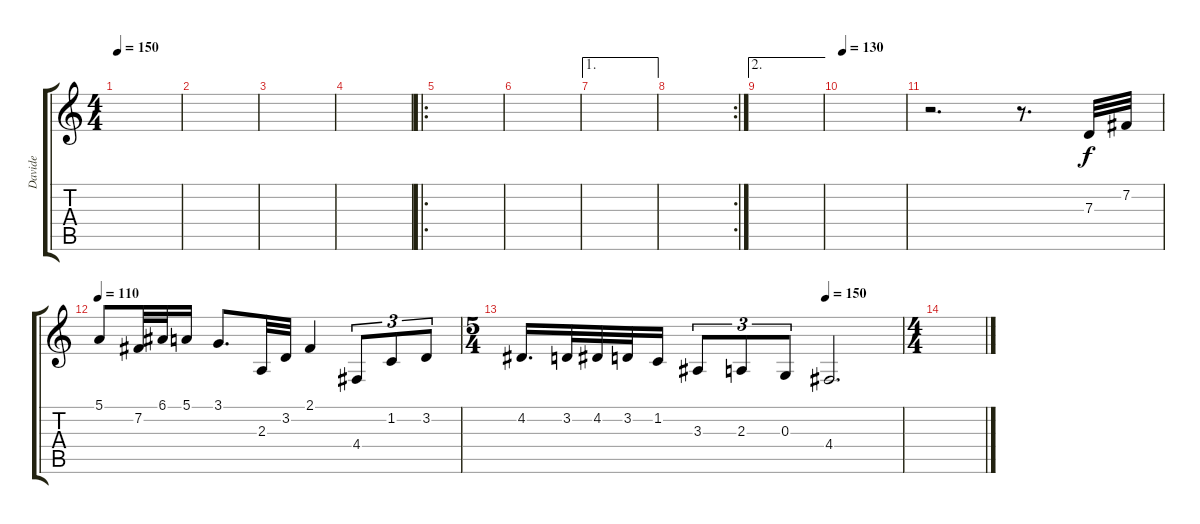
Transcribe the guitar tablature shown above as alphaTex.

\track ("Davide" "Davide") {instrument honkytonkpiano}
\staff {score tabs}
\tuning (E4 B3 G3 D3 A2 D2) {hide}
\ts (4 4)
\tempo 150
\clef g2
\ks c
|
|
|
|
\ro
|
|
\ae 1
|
\rc 2
|
\ae 2
|
\tempo 130
|
r.2{d instrument acousticgrandpiano} r.8{d} 7.3.32{volume 11} 7.2.32 |
\tempo 110
5.1.8 7.2.32 6.1.32 5.1.16 3.1.8{d} 2.3.32 3.2.32 2.1.4 4.4.8{tu (3 2)} 1.2.8{tu (3 2)} 3.2.8{tu (3 2)} |
\ts (5 4)
\tempo (150 0.8)
4.2.16{d} 3.2.32 4.2.32 3.2.32 1.2.16 3.3.8{tu (3 2)} 2.3.8{tu (3 2)} 0.3.8{tu (3 2)} 4.4.2{d} |
\ts (4 4)
